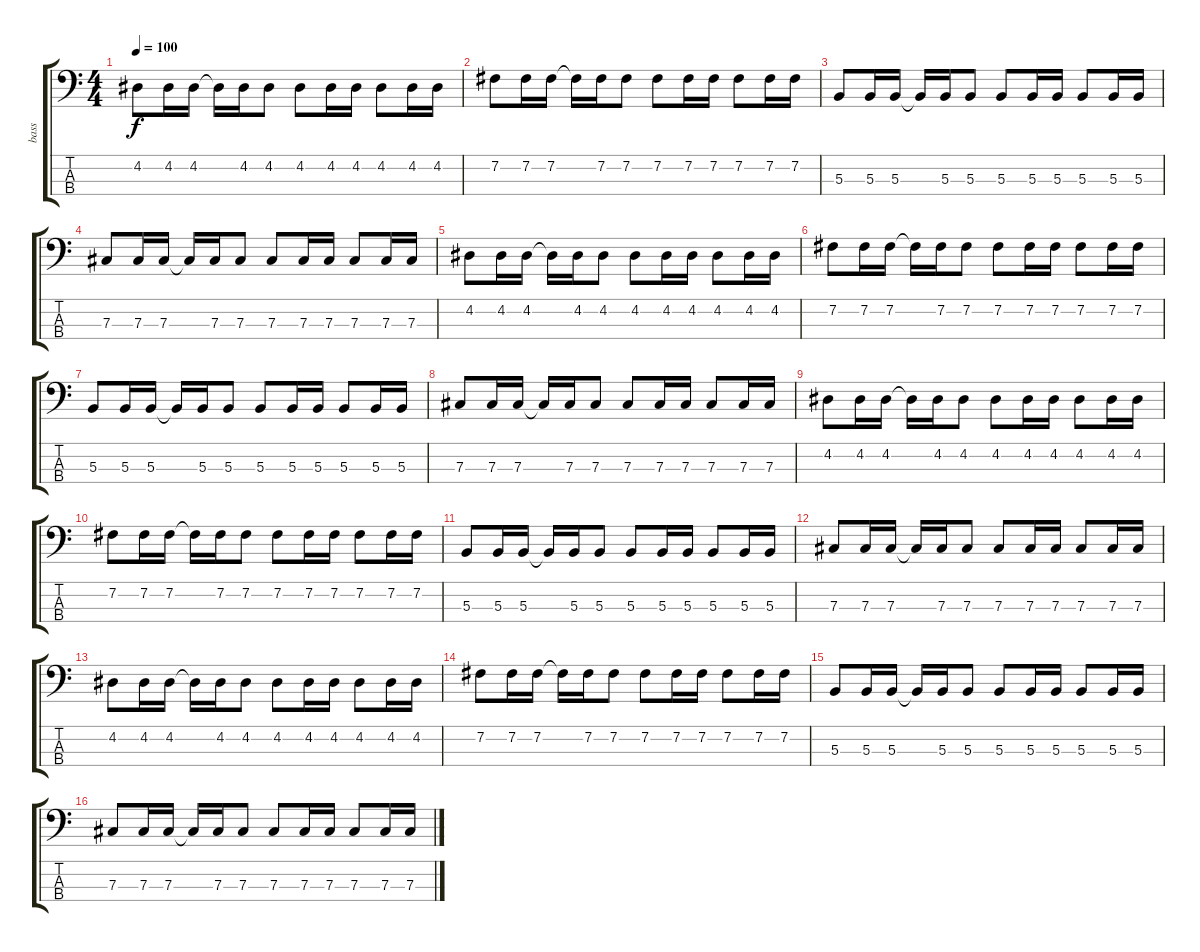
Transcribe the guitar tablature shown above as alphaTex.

\track ("bass" "bass") {instrument electricbassfinger}
\staff {score tabs}
\tuning (E2 B1 Gb1 Db1) {hide}
\ts (4 4)
\tempo 100
\clef f4
\ks c
4.2.8{dy f} 4.2.16 4.2.16 4.2{t}.16 4.2.16 4.2.8 4.2.8 4.2.16 4.2.16 4.2.8 4.2.16 4.2.16 |
7.2.8 7.2.16 7.2.16 7.2{t}.16 7.2.16 7.2.8 7.2.8 7.2.16 7.2.16 7.2.8 7.2.16 7.2.16 |
5.3.8 5.3.16 5.3.16 5.3{t}.16 5.3.16 5.3.8 5.3.8 5.3.16 5.3.16 5.3.8 5.3.16 5.3.16 |
7.3.8 7.3.16 7.3.16 7.3{t}.16 7.3.16 7.3.8 7.3.8 7.3.16 7.3.16 7.3.8 7.3.16 7.3.16 |
4.2.8 4.2.16 4.2.16 4.2{t}.16 4.2.16 4.2.8 4.2.8 4.2.16 4.2.16 4.2.8 4.2.16 4.2.16 |
7.2.8 7.2.16 7.2.16 7.2{t}.16 7.2.16 7.2.8 7.2.8 7.2.16 7.2.16 7.2.8 7.2.16 7.2.16 |
5.3.8 5.3.16 5.3.16 5.3{t}.16 5.3.16 5.3.8 5.3.8 5.3.16 5.3.16 5.3.8 5.3.16 5.3.16 |
7.3.8 7.3.16 7.3.16 7.3{t}.16 7.3.16 7.3.8 7.3.8 7.3.16 7.3.16 7.3.8 7.3.16 7.3.16 |
4.2.8 4.2.16 4.2.16 4.2{t}.16 4.2.16 4.2.8 4.2.8 4.2.16 4.2.16 4.2.8 4.2.16 4.2.16 |
7.2.8 7.2.16 7.2.16 7.2{t}.16 7.2.16 7.2.8 7.2.8 7.2.16 7.2.16 7.2.8 7.2.16 7.2.16 |
5.3.8 5.3.16 5.3.16 5.3{t}.16 5.3.16 5.3.8 5.3.8 5.3.16 5.3.16 5.3.8 5.3.16 5.3.16 |
7.3.8 7.3.16 7.3.16 7.3{t}.16 7.3.16 7.3.8 7.3.8 7.3.16 7.3.16 7.3.8 7.3.16 7.3.16 |
4.2.8 4.2.16 4.2.16 4.2{t}.16 4.2.16 4.2.8 4.2.8 4.2.16 4.2.16 4.2.8 4.2.16 4.2.16 |
7.2.8 7.2.16 7.2.16 7.2{t}.16 7.2.16 7.2.8 7.2.8 7.2.16 7.2.16 7.2.8 7.2.16 7.2.16 |
5.3.8{volume 0} 5.3.16 5.3.16 5.3{t}.16 5.3.16 5.3.8 5.3.8 5.3.16 5.3.16 5.3.8 5.3.16 5.3.16 |
7.3.8 7.3.16 7.3.16 7.3{t}.16 7.3.16 7.3.8 7.3.8 7.3.16 7.3.16 7.3.8 7.3.16 7.3.16
